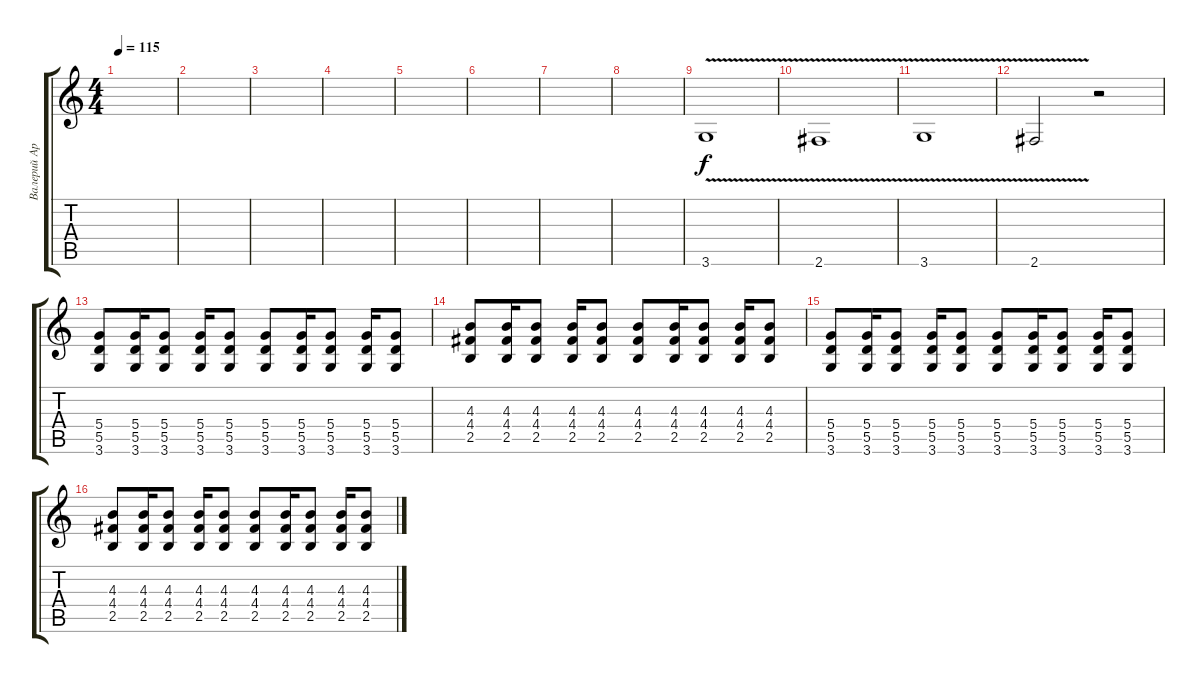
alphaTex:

\track ("Валерий Аркадин" "Валерий Ар") {instrument distortionguitar}
\staff {score tabs}
\tuning (E4 B3 G3 D3 A2 E2) {hide}
\ts (4 4)
\tempo 115
\clef g2
\ks c
|
|
|
|
|
|
|
|
3.6{v}.1 |
2.6{v}.1 |
3.6{v}.1 |
2.6{v}.2 r.2 |
(5.4 5.5 3.6).8 (5.4 5.5 3.6).16 (5.4 5.5 3.6).8 (5.4 5.5 3.6).16 (5.4 5.5 3.6).8 (5.4 5.5 3.6).8 (5.4 5.5 3.6).16 (5.4 5.5 3.6).8 (5.4 5.5 3.6).16 (5.4 5.5 3.6).8 |
(4.3 4.4 2.5).8 (4.3 4.4 2.5).16 (4.3 4.4 2.5).8 (4.3 4.4 2.5).16 (4.3 4.4 2.5).8 (4.3 4.4 2.5).8 (4.3 4.4 2.5).16 (4.3 4.4 2.5).8 (4.3 4.4 2.5).16 (4.3 4.4 2.5).8 |
(5.4 5.5 3.6).8 (5.4 5.5 3.6).16 (5.4 5.5 3.6).8 (5.4 5.5 3.6).16 (5.4 5.5 3.6).8 (5.4 5.5 3.6).8 (5.4 5.5 3.6).16 (5.4 5.5 3.6).8 (5.4 5.5 3.6).16 (5.4 5.5 3.6).8 |
(4.3 4.4 2.5).8 (4.3 4.4 2.5).16 (4.3 4.4 2.5).8 (4.3 4.4 2.5).16 (4.3 4.4 2.5).8 (4.3 4.4 2.5).8 (4.3 4.4 2.5).16 (4.3 4.4 2.5).8 (4.3 4.4 2.5).16 (4.3 4.4 2.5).8
